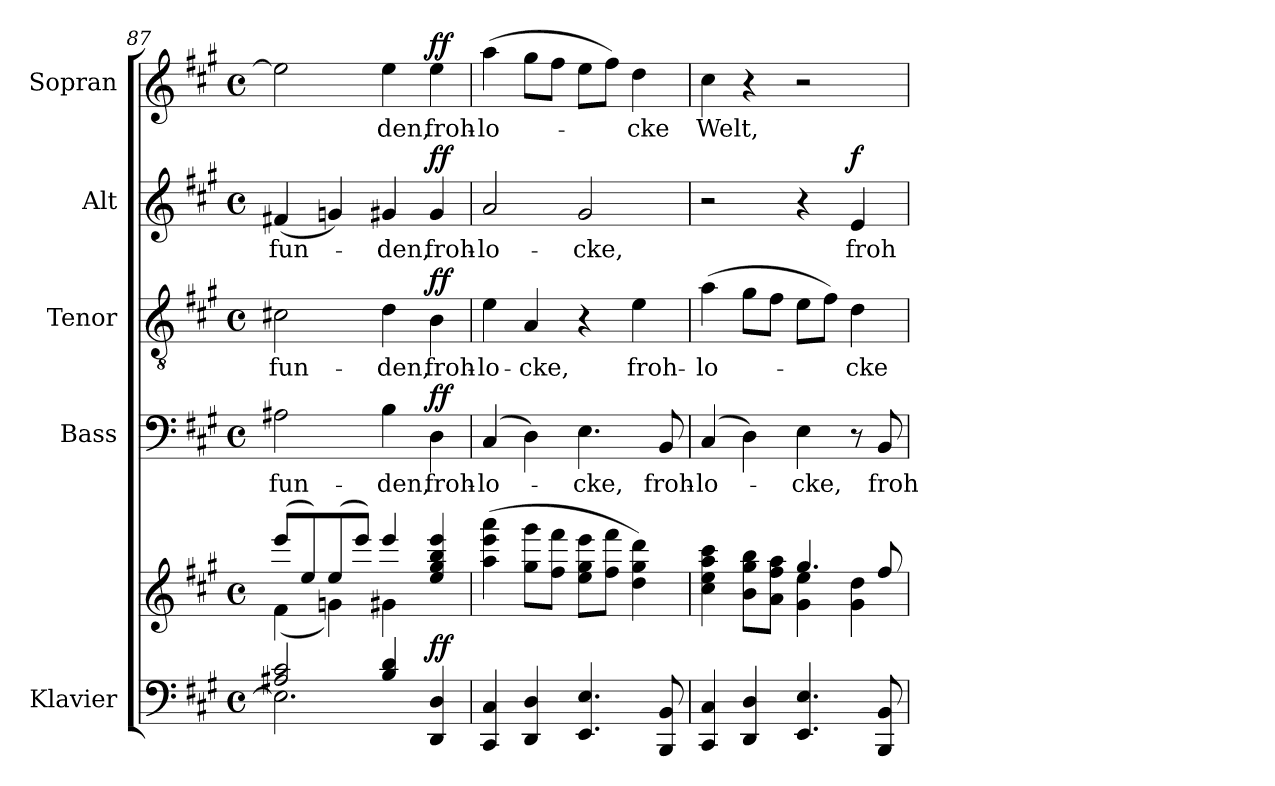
**kern	**kern	**dynam	**kern	**text	**dynam	**kern	**text	**dynam	**kern	**text	**dynam	**kern	**text	**dynam
*part5	*part5	*part5	*part4	*part4	*part4	*part3	*part3	*part3	*part2	*part2	*part2	*part1	*part1	*part1
*staff6	*staff5	*staff5/6	*staff4	*staff4	*staff4	*staff3	*staff3	*staff3	*staff2	*staff2	*staff2	*staff1	*staff1	*staff1
*I"Klavier	*	*	*I"Bass	*	*	*I"Tenor	*	*	*I"Alt	*	*	*I"Sopran	*	*
*	*	*	*I'B	*	*	*I'T	*	*	*I'A	*	*	*I'S	*	*
!!LO:PB:g=z
*clefF4	*clefG2	*	*clefF4	*	*	*clefGv2	*	*	*clefG2	*	*	*clefG2	*	*
*k[f#c#g#]	*k[f#c#g#]	*	*k[f#c#g#]	*	*	*k[f#c#g#]	*	*	*k[f#c#g#]	*	*	*k[f#c#g#]	*	*
*M4/4	*M4/4	*	*M4/4	*	*	*M4/4	*	*	*M4/4	*	*	*M4/4	*	*
*met(c)	*met(c)	*	*met(c)	*	*	*met(c)	*	*	*met(c)	*	*	*met(c)	*	*
=87	=87	=87	=87	=87	=87	=87	=87	=87	=87	=87	=87	=87	=87	=87
*^	*^	*	*	*	*	*	*	*	*	*	*	*	*	*
!	!	!	!	!	!	!LO:LY:b	!	!	!LO:LY:b	!	!	!LO:LY:b	!	!	!	!
2A#X/ 2c#/	2.E\]	(8eee/L	(4f#\	.	2A#X\	-fun-	.	2c#X\	-fun-	.	(4f#X/	-fun-	.	2ee\]	.	.
.	.	8ee/)	.	.	.	.	.	.	.	.	.	.	.	.	.	.
.	.	(8ee/	4gn\)	.	.	.	.	.	.	.	4gn/)	.	.	.	.	.
.	.	8eee/J)	.	.	.	.	.	.	.	.	.	.	.	.	.	.
!	!	!	!	!	!	!LO:LY:b	!	!	!LO:LY:b	!	!	!LO:LY:b	!	!	!LO:LY:b	!
4B/ 4d/	.	4eee/	4g#X\	.	4B\	-den,	.	4d\	-den,	.	4g#X/	-den,	.	4ee\	-den,	.
!	!	!	!	!LO:DY:a=2	!	!LO:LY:b	!LO:DY:a	!	!LO:LY:b	!LO:DY:a	!	!LO:LY:b	!LO:DY:a	!	!LO:LY:b	!LO:DY:a
4DD/ 4D/	4ryy	4ee/ 4gg#/ 4bb/ 4eee/	4ryy	ff	4D\	froh-	ff	4B\	froh-	ff	4g#/	froh-	ff	4ee\	froh-	ff
=88	=88	=88	=88	=88	=88	=88	=88	=88	=88	=88	=88	=88	=88	=88	=88	=88
!	!	!	!	!	!	!LO:LY:b	!	!	!LO:LY:b	!	!	!LO:LY:b	!	!	!LO:LY:b	!
*v	*v	*	*	*	*	*	*	*	*	*	*	*	*	*	*	*
*	*v	*v	*	*	*	*	*	*	*	*	*	*	*	*	*
4CC#/ 4C#/	(4aa\ 4eee\ 4aaa\	.	(4C#/	-lo-	.	4e\	-lo-	.	2a/	-lo-	.	(4aa\	-lo-	.
!	!	!	!	!	!	!	!LO:LY:b	!	!	!	!	!	!	!
4DD/ 4D/	8gg#\ 8ggg#\L	.	4D\)	.	.	4A/	-cke,	.	.	.	.	8gg#\L	.	.
.	8ff#\ 8fff#\J	.	.	.	.	.	.	.	.	.	.	8ff#\J	.	.
!	!	!	!	!LO:LY:b	!	!	!	!	!	!LO:LY:b	!	!	!	!
4.EE/ 4.E/	8ee\ 8gg#\ 8eee\L	.	4.E\	-cke,	.	4r	.	.	2g#/	-cke,	.	8ee\L	.	.
.	8ff#\ 8fff#\J	.	.	.	.	.	.	.	.	.	.	8ff#\J)	.	.
!	!	!	!	!	!	!	!LO:LY:b	!	!	!	!	!	!LO:LY:b	!
.	4dd\ 4gg#\ 4ddd\)	.	.	.	.	4e\	froh-	.	.	.	.	4dd\	-cke	.
!	!	!	!	!LO:LY:b	!	!	!	!	!	!	!	!	!	!
8BBB/ 8BB/	.	.	8BB/	froh-	.	.	.	.	.	.	.	.	.	.
=89	=89	=89	=89	=89	=89	=89	=89	=89	=89	=89	=89	=89	=89	=89
*	*^	*	*	*	*	*	*	*	*	*	*	*	*	*
!	!	!	!	!	!LO:LY:b	!	!	!LO:LY:b	!	!	!	!	!	!LO:LY:b	!
4CC#/ 4C#/	4cc#\ 4ee\ 4aa\ 4ccc#\	2ryy	.	(4C#/	-lo-	.	(4a\	-lo-	.	2r	.	.	4cc#\	Welt,	.
4DD/ 4D/	8b\ 8gg#\ 8bb\L	.	.	4D\)	.	.	8g#\L	.	.	.	.	.	4r	.	.
.	8a\ 8ff#\ 8aa\J	.	.	.	.	.	8f#\J	.	.	.	.	.	.	.	.
!	!	!	!	!	!LO:LY:b	!	!	!	!	!	!	!	!	!	!
4.EE/ 4.E/	4.gg#/	4g#\ 4ee\	.	4E\	-cke,	.	8e\L	.	.	4r	.	.	2r	.	.
.	.	.	.	.	.	.	8f#\J)	.	.	.	.	.	.	.	.
!	!	!	!	!	!	!	!	!LO:LY:b	!	!	!LO:LY:b	!LO:DY:a	!	!	!
.	.	4g#\ 4dd\	.	8r	.	.	4d\	-cke	.	4e/	froh-	f	.	.	.
!	!	!	!	!	!LO:LY:b	!	!	!	!	!	!	!	!	!	!
8BBB/ 8BB/	8ff#/	.	.	8BB/	froh-	.	.	.	.	.	.	.	.	.	.
*	*v	*v	*	*	*	*	*	*	*	*	*	*	*	*	*
=	=	=	=	=	=	=	=	=	=	=	=	=	=	=
*-	*-	*-	*-	*-	*-	*-	*-	*-	*-	*-	*-	*-	*-	*-
